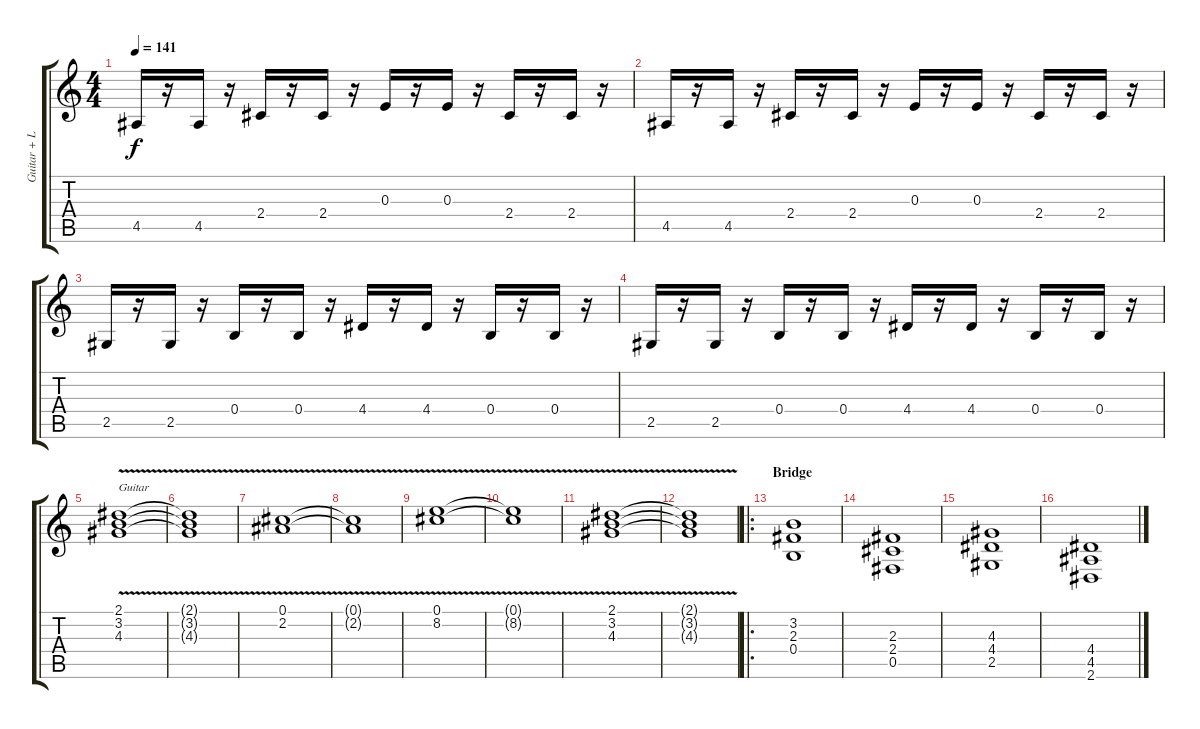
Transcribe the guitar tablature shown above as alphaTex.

\track ("Guitar + Lead" "Guitar + L") {instrument overdrivenguitar}
\staff {score tabs}
\tuning (Db4 Ab3 E3 B2 Gb2 Db2) {hide}
\ts (4 4)
\tempo 141
\clef g2
\ks c
4.5.16{dy f} r.16 4.5.16 r.16 2.4.16 r.16 2.4.16 r.16 0.3.16 r.16 0.3.16 r.16 2.4.16 r.16 2.4.16 r.16 |
4.5.16 r.16 4.5.16 r.16 2.4.16 r.16 2.4.16 r.16 0.3.16 r.16 0.3.16 r.16 2.4.16 r.16 2.4.16 r.16 |
2.5.16 r.16 2.5.16 r.16 0.4.16 r.16 0.4.16 r.16 4.4.16 r.16 4.4.16 r.16 0.4.16 r.16 0.4.16 r.16 |
2.5.16 r.16 2.5.16 r.16 0.4.16 r.16 0.4.16 r.16 4.4.16 r.16 4.4.16 r.16 0.4.16 r.16 0.4.16 r.16 |
(2.1 3.2{v} 4.3).1{txt "Guitar" volume 10 instrument electricguitarjazz} |
(2.1{t} 3.2{t} 4.3{t}).1 |
(0.1{v} 2.2).1{volume 14 instrument electricguitarjazz} |
(0.1{t} 2.2{t}).1 |
(0.1 8.2{v}).1{volume 14 instrument electricguitarjazz} |
(0.1{t} 8.2{t}).1 |
(2.1{v} 3.2 4.3).1{volume 14 instrument electricguitarjazz} |
(2.1{t} 3.2{t} 4.3{t}).1 |
\ro
\section ("" "Bridge")
(3.2 2.3 0.4).1{volume 14 instrument overdrivenguitar} |
(2.3 2.4 0.5).1 |
(4.3 4.4 2.5).1 |
(4.4 4.5 2.6).1
